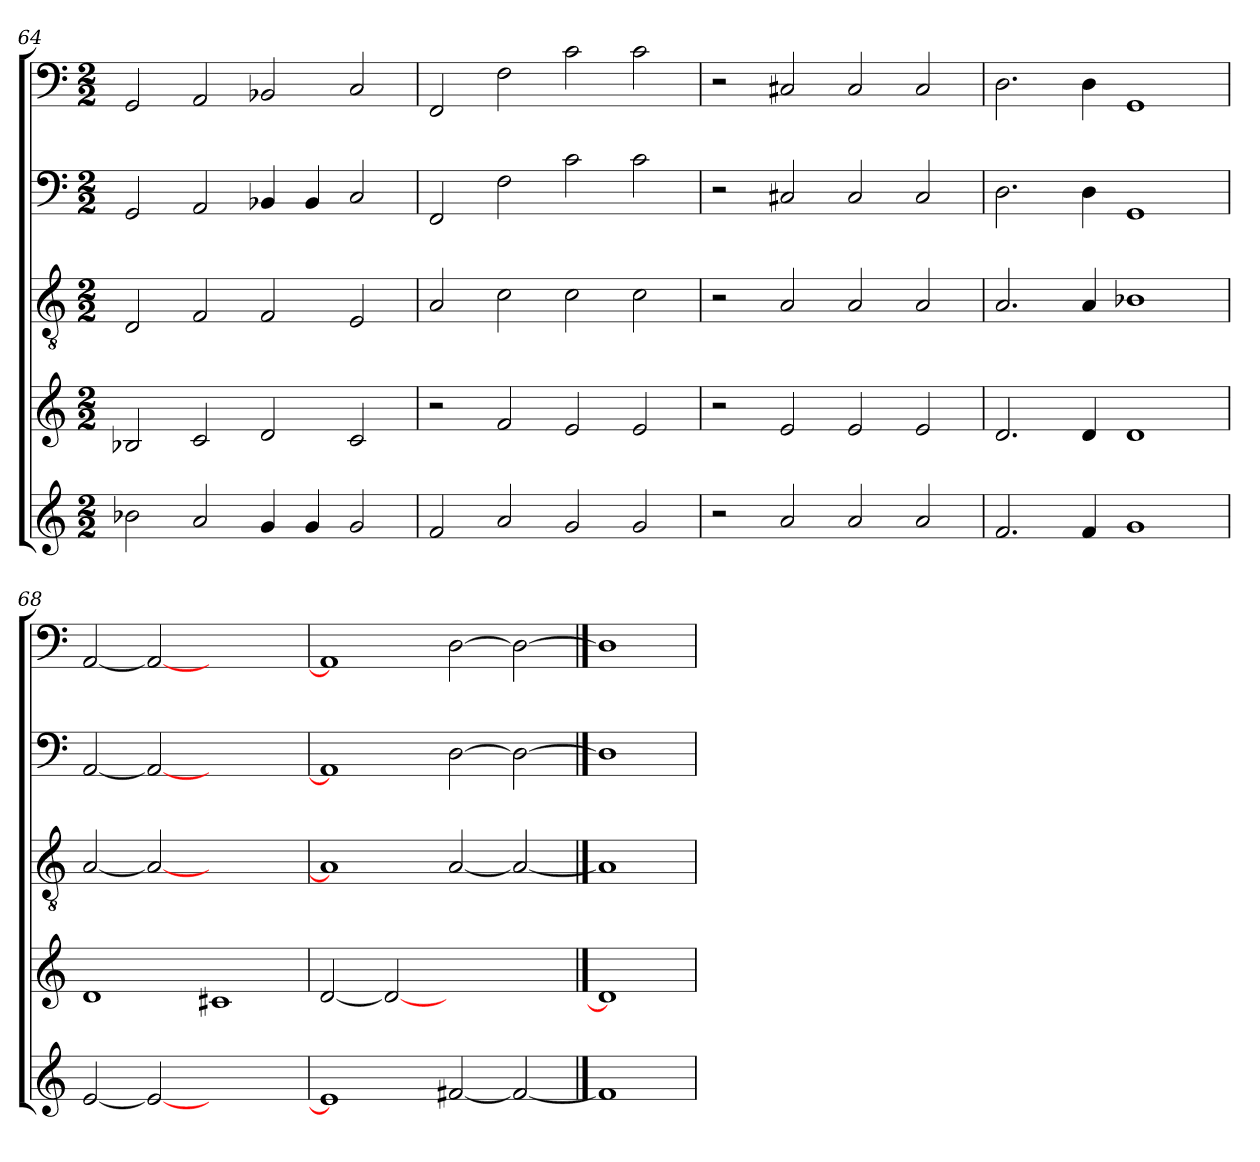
**kern	**kern	**kern	**kern	**kern
*part5	*part4	*part3	*part2	*part1
*staff5	*staff4	*staff3	*staff2	*staff1
*	*	*clefGv2	*clefF4	*clefF4
*k[]	*k[]	*k[]	*k[]	*k[]
*a:	*a:	*a:	*a:	*a:
*M2/2	*M2/2	*M2/2	*M2/2	*M2/2
=64	=64	=64	=64	=64
2b-X	2B-X	2D	2GG	2GG
2a	2c	2F	2AA	2AA
4g	2d	2F	4BB-X	2BB-X
4g	.	.	4BB-	.
2g	2c	2E	2C	2C
=65	=65	=65	=65	=65
2f	2r	2A	2FF	2FF
2a	2f	2c	2F	2F
2g	2e	2c	2c	2c
2g	2e	2c	2c	2c
=66	=66	=66	=66	=66
2r	2r	2r	2r	2r
2a	2e	2A	2C#X	2C#X
2a	2e	2A	2C#	2C#
2a	2e	2A	2C#	2C#
=67	=67	=67	=67	=67
2.f	2.d	2.A	2.D	2.D
4f	4d	4A	4D	4D
1g	1d	1B-X	1GG	1GG
=68	=68	=68	=68	=68
[2e	1d	[2A	[2AA	[2AA
2e_	.	2A_	2AA_	2AA_
1ryy	1c#X	1ryy	1ryy	1ryy
=69	=69	=69	=69	=69
1e]	[2d	1A]	1AA]	1AA]
.	2d_	.	.	.
[2f#X	1ryy	[2A	[2D	[2D
2f#_	.	2A_	2D_	2D_
==70	==70	==70	==70	==70
1f#]	1d]	1A]	1D]	1D]
=	=	=	=	=
*-	*-	*-	*-	*-
